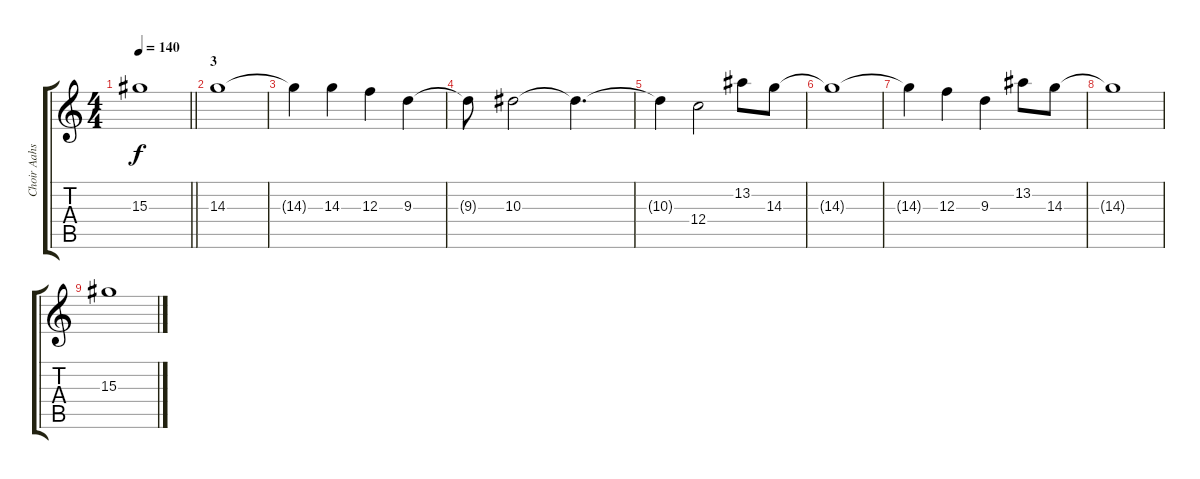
\track ("Choir Aahs" "Choir Aahs") {instrument choiraahs}
\staff {score tabs}
\tuning (D5 A4 F4 C4 G3 C3) {hide}
\ts (4 4)
\tempo 140
\clef g2
\barLineRight lightlight
\ks c
15.3.1{dy f} |
\section ("" "3")
14.3.1 |
14.3{t}.4 14.3.4 12.3.4 9.3.4 |
9.3{t}.8 10.3.2 10.3{t}.4{d} |
10.3{t}.4 12.4.2 13.2.8 14.3.8 |
14.3{t}.1 |
14.3{t}.4 12.3.4 9.3.4 13.2.8 14.3.8 |
14.3{t}.1 |
15.3.1
